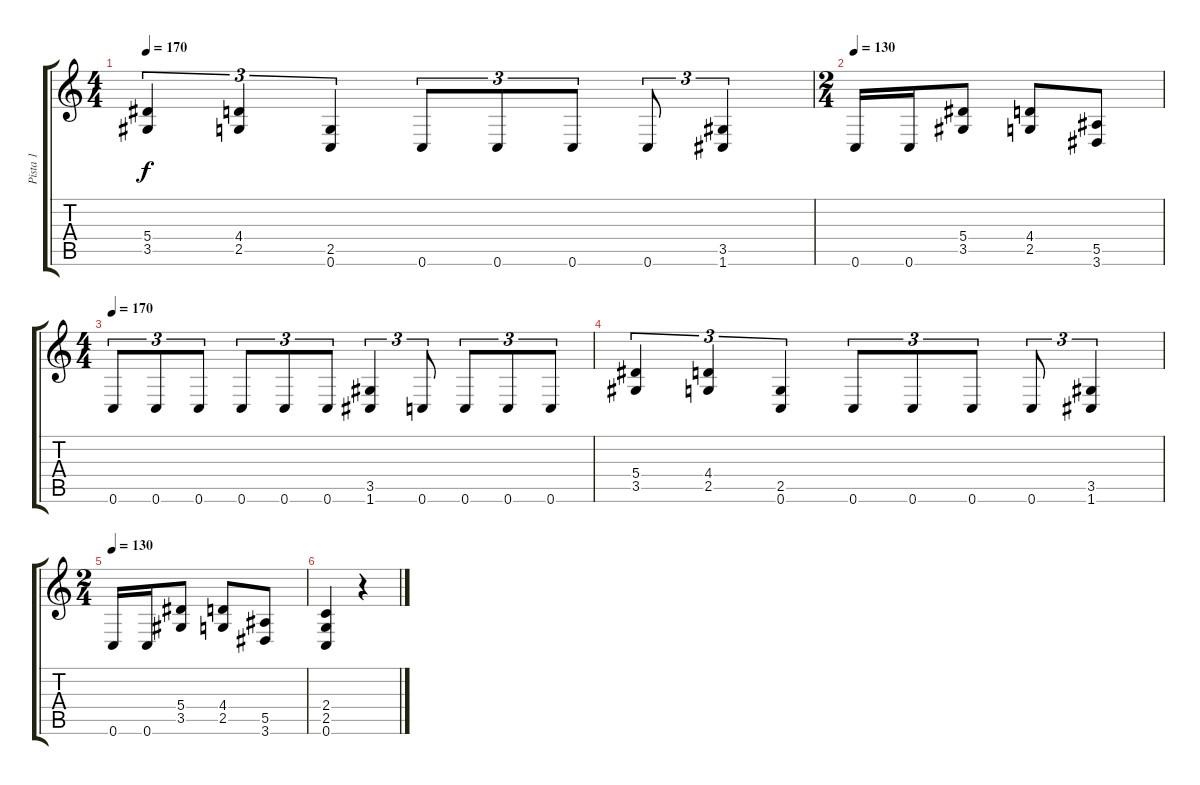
\track ("Pista 1" "Pista 1") {instrument distortionguitar}
\staff {score tabs}
\tuning (C4 G3 Eb3 Bb2 F2 C2) {hide}
\ts (4 4)
\tempo 170
\clef g2
\ks c
(5.4 3.5).4{tu (3 2) dy f} (4.4 2.5).4{tu (3 2)} (2.5 0.6).4{tu (3 2)} 0.6.8{tu (3 2)} 0.6.8{tu (3 2)} 0.6.8{tu (3 2)} 0.6.8{tu (3 2)} (3.5 1.6).4{tu (3 2)} |
\ts (2 4)
\tempo 130
0.6.16 0.6.16 (5.4 3.5).8 (4.4 2.5).8 (5.5 3.6).8 |
\ts (4 4)
\tempo 170
0.6.8{tu (3 2)} 0.6.8{tu (3 2)} 0.6.8{tu (3 2)} 0.6.8{tu (3 2)} 0.6.8{tu (3 2)} 0.6.8{tu (3 2)} (3.5 1.6).4{tu (3 2)} 0.6.8{tu (3 2)} 0.6.8{tu (3 2)} 0.6.8{tu (3 2)} 0.6.8{tu (3 2)} |
(5.4 3.5).4{tu (3 2)} (4.4 2.5).4{tu (3 2)} (2.5 0.6).4{tu (3 2)} 0.6.8{tu (3 2)} 0.6.8{tu (3 2)} 0.6.8{tu (3 2)} 0.6.8{tu (3 2)} (3.5 1.6).4{tu (3 2)} |
\ts (2 4)
\tempo 130
0.6.16 0.6.16 (5.4 3.5).8 (4.4 2.5).8 (5.5 3.6).8 |
(2.4 2.5 0.6).4 r.4
